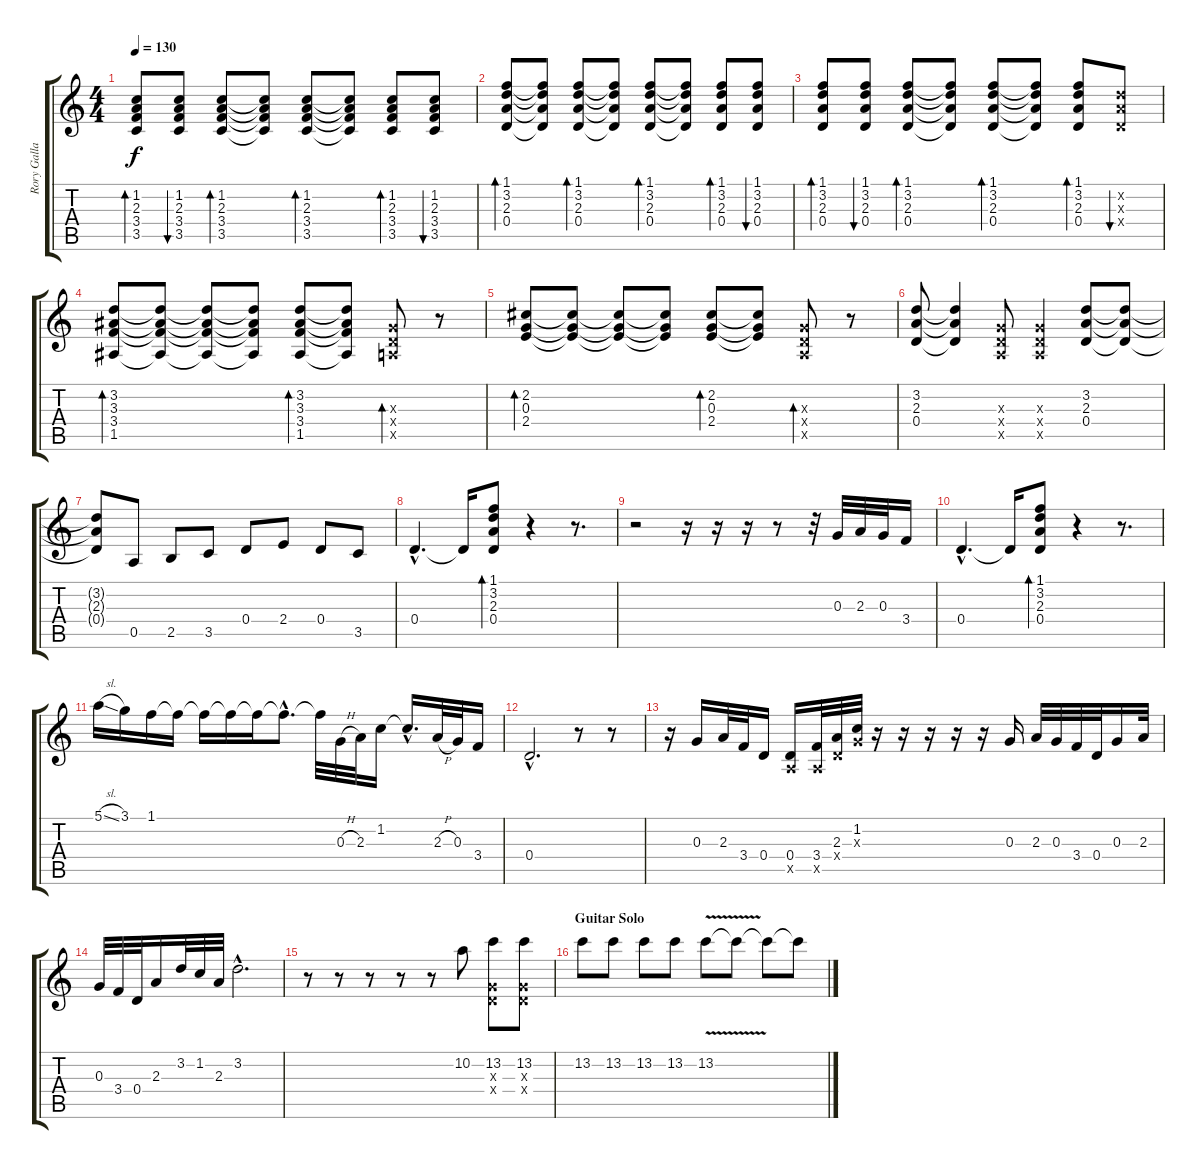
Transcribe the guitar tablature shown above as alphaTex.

\track ("Rory Gallagher" "Rory Galla") {instrument electricguitarclean}
\staff {score tabs}
\tuning (E4 B3 G3 D3 A2 E2) {hide}
\ts (4 4)
\tempo 130
\clef g2
\ks c
(1.2 2.3 3.4 3.5).8{bd 120 dy f} (1.2 2.3 3.4 3.5).8{bu 120} (1.2 2.3 3.4 3.5).8{bd 120} (1.2{t} 2.3{t} 3.4{t} 3.5{t}).8 (1.2 2.3 3.4 3.5).8{bd 120} (1.2{t} 2.3{t} 3.4{t} 3.5{t}).8 (1.2 2.3 3.4 3.5).8{bd 120} (1.2 2.3 3.4 3.5).8{bu 120} |
(1.1 3.2 2.3 0.4).8{bd 120} (1.1{t} 3.2{t} 2.3{t} 0.4{t}).8 (1.1 3.2 2.3 0.4).8{bd 120} (1.1{t} 3.2{t} 2.3{t} 0.4{t}).8 (1.1 3.2 2.3 0.4).8{bd 120} (1.1{t} 3.2{t} 2.3{t} 0.4{t}).8 (1.1 3.2 2.3 0.4).8{bd 120} (1.1 3.2 2.3 0.4).8{bu 120} |
(1.1 3.2 2.3 0.4).8{bd 120} (1.1 3.2 2.3 0.4).8{bu 120} (1.1 3.2 2.3 0.4).8{bd 120} (1.1{t} 3.2{t} 2.3{t} 0.4{t}).8 (1.1 3.2 2.3 0.4).8{bd 120} (1.1{t} 3.2{t} 2.3{t} 0.4{t}).8 (1.1 3.2 2.3 0.4).8{bd 120} (3.2{x} 2.3{x} 0.4{x}).8{bu 120} |
(3.2 3.3 3.4 1.5).8{bd 120} (3.2{t} 3.3{t} 3.4{t} 1.5{t}).8 (3.2{t} 3.3{t} 3.4{t} 1.5{t}).8 (3.2{t} 3.3{t} 3.4{t} 1.5{t}).8 (3.2 3.3 3.4 1.5).8{bd 120} (3.2{t} 3.3{t} 3.4{t} 1.5{t}).8 (0.3{x} 0.4{x} 0.5{x}).8{bd 120} r.8 |
(2.2 0.3 2.4).8{bd 240} (2.2{t} 0.3{t} 2.4{t}).8 (2.2{t} 0.3{t} 2.4{t}).8 (2.2{t} 0.3{t} 2.4{t}).8 (2.2 0.3 2.4).8{bd 240} (2.2{t} 0.3{t} 2.4{t}).8 (0.3{x} 0.4{x} 0.5{x}).8{bd 240} r.8 |
(3.2 2.3 0.4).8 (3.2{t} 2.3{t} 0.4{t}).4 (0.3{x} 0.4{x} 0.5{x}).8 (0.3{x} 0.4{x} 0.5{x}).4 (3.2 2.3 0.4).8 (3.2{t} 2.3{t} 0.4{t}).8 |
(3.2{t} 2.3{t} 0.4{t}).8 0.5.8 2.5.8 3.5.8 0.4.8 2.4.8 0.4.8 3.5.8 |
0.4{hac}.4{d} 0.4{t}.16 (1.1 3.2 2.3 0.4).8{bd 480} r.4 r.8{d} |
r.2 r.16 r.16 r.16 r.8 r.32 0.3.32 2.3.32 0.3.32 3.4.16 |
0.4{hac}.4{d} 0.4{t}.16 (1.1 3.2 2.3 0.4).8{bd 480} r.4 r.8{d} |
5.1{sl}.16 3.1.16 1.1.16 1.1{t}.16 1.1{t}.16 1.1{t}.16 1.1{t}.16 1.1{hac t}.8{d} 1.1{t}.32 0.3{h}.32 2.3.32 1.2.16 1.2{hac t}.16{d} 2.3{h}.32 0.3.32 3.4.16 |
0.4{hac}.2{d} r.8 r.8 |
r.16 0.3.16 2.3.32 3.4.32 0.4.16 (0.4 0.5{x}).16 (3.4 0.5{x}).32 (2.3 0.4{x}).32 (1.2 0.3{x}).32 r.16 r.16 r.16 r.16 r.16 0.3.16 2.3.32 0.3.32 3.4.32 0.4.32 0.3.16 2.3.32 |
0.3.32 3.4.32 0.4.32 2.3.16 3.2.32 1.2.32 2.3.32 3.2{hac}.2{d} |
r.8 r.8 r.8 r.8 r.8 10.2.8 (13.2 0.3{x} 0.4{x}).8 (13.2 0.3{x} 0.4{x}).8 |
\section ("" "Guitar Solo")
13.2.8 13.2.8 13.2.8 13.2.8 13.2{v}.8 13.2{t}.8 13.2{t}.8 13.2{t}.8
